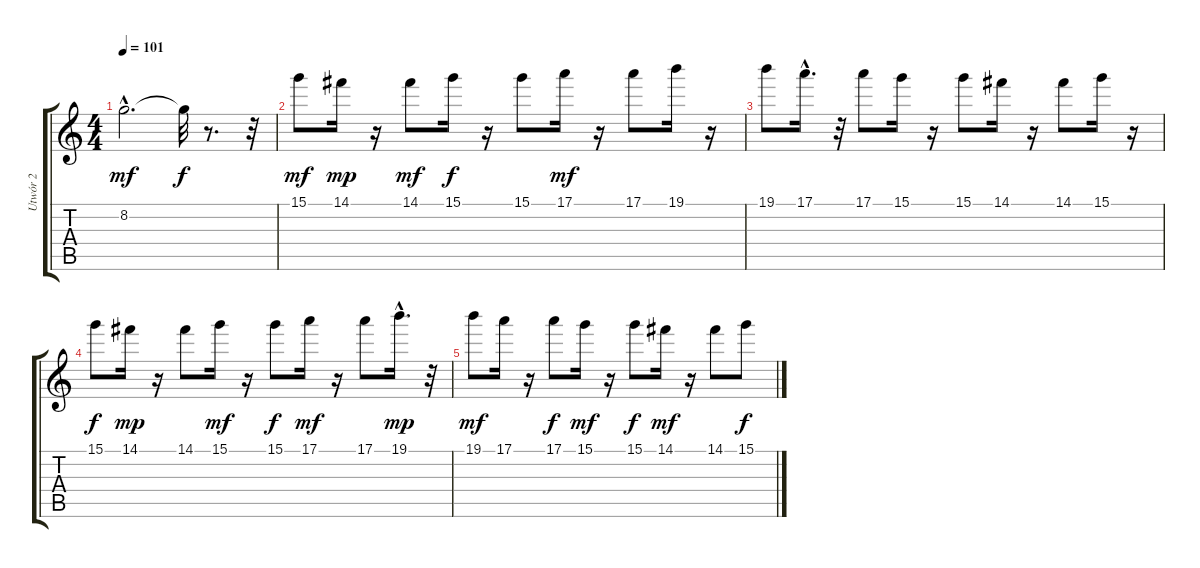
\track ("Utwór 2" "Utwór 2") {instrument distortionguitar}
\staff {score tabs}
\tuning (E4 B3 G3 D3 A2 E2) {hide}
\ts (4 4)
\tempo 101
\clef g2
\ks c
8.2{hac}.2{d dy mf} 8.2{t}.32{dy f} r.8{d} r.32 |
15.1.8{dy mf} 14.1.16{dy mp} r.16 14.1.8{dy mf} 15.1.16{dy f} r.16 15.1.8 17.1.16{dy mf} r.16 17.1.8 19.1.16 r.16 |
19.1.8 17.1{hac}.16{d} r.32 17.1.8 15.1.16 r.16 15.1.8 14.1.16 r.16 14.1.8 15.1.16 r.16 |
15.1.8{dy f} 14.1.16{dy mp} r.16 14.1.8 15.1.16{dy mf} r.16 15.1.8{dy f} 17.1.16{dy mf} r.16 17.1.8 19.1{hac}.16{d dy mp} r.32 |
19.1.8{dy mf} 17.1.16 r.16 17.1.8{dy f} 15.1.16{dy mf} r.16 15.1.8{dy f} 14.1.16{dy mf} r.16 14.1.8 15.1.8{dy f}
